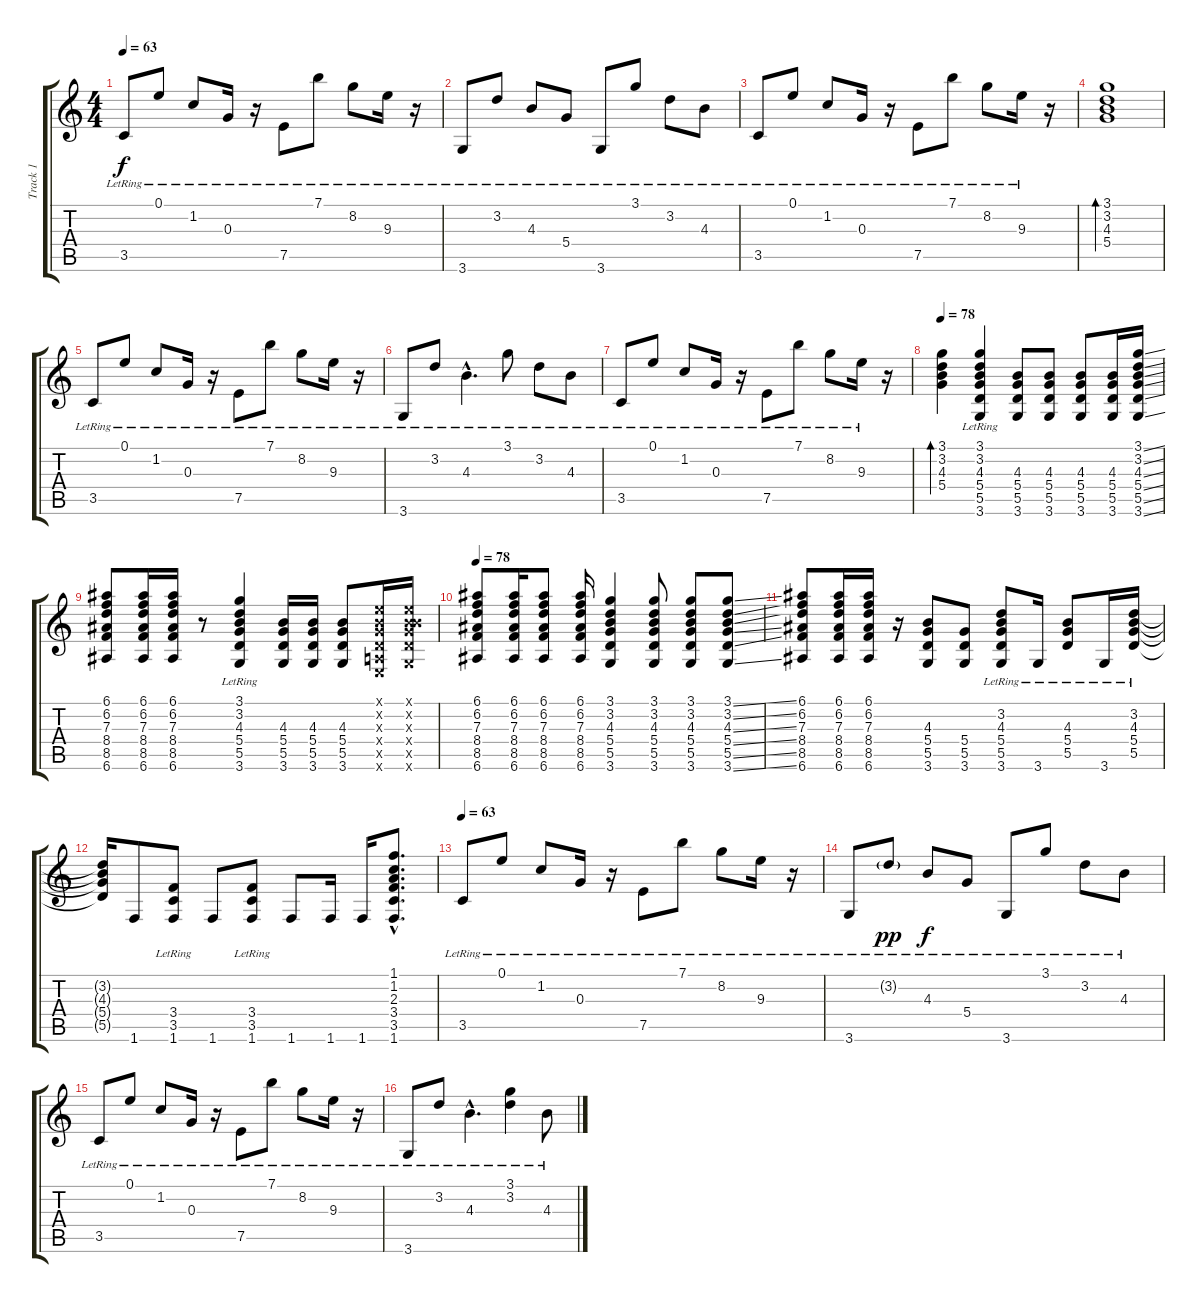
\track ("Track 1" "Track 1") {instrument electricguitarclean}
\staff {score tabs}
\tuning (E4 B3 G3 D3 A2 E2) {hide}
\ts (4 4)
\tempo 63
\clef g2
\ks c
3.5{lr}.8{dy f instrument electricguitarclean} 0.1{lr}.8 1.2{lr}.8 0.3{lr}.16 r.16 7.5{lr}.8 7.1{lr}.8 8.2{lr}.8 9.3{lr}.16 r.16 |
3.6{lr}.8 3.2{lr}.8 4.3{lr}.8 5.4{lr}.8 3.6{lr}.8 3.1{lr}.8 3.2{lr}.8 4.3{lr}.8 |
3.5{lr}.8 0.1{lr}.8 1.2{lr}.8 0.3{lr}.16 r.16 7.5{lr}.8 7.1{lr}.8 8.2{lr}.8 9.3{lr}.16 r.16 |
(3.1 3.2 4.3 5.4).1{bd 60} |
3.5{lr}.8 0.1{lr}.8 1.2{lr}.8 0.3{lr}.16 r.16 7.5{lr}.8 7.1{lr}.8 8.2{lr}.8 9.3{lr}.16 r.16 |
3.6{lr}.8 3.2{lr}.8 4.3{hac lr}.4{d} 3.1{lr}.8 3.2{lr}.8 4.3{lr}.8 |
3.5{lr}.8 0.1{lr}.8 1.2{lr}.8 0.3{lr}.16 r.16 7.5{lr}.8 7.1{lr}.8 8.2{lr}.8 9.3{lr}.16 r.16 |
\tempo 78
(3.1 3.2 4.3 5.4).4{bd 60} (3.1{lr} 3.2{lr} 4.3 5.4 5.5 3.6).4 (4.3 5.4 5.5 3.6).8 (4.3 5.4 5.5 3.6).8 (4.3 5.4 5.5 3.6).8 (4.3 5.4 5.5 3.6).16 (3.1{ss} 3.2{ss} 4.3{ss} 5.4{ss} 5.5{ss} 3.6{ss}).16 |
(6.1 6.2 7.3 8.4 8.5 6.6).8 (6.1 6.2 7.3 8.4 8.5 6.6).16 (6.1 6.2 7.3 8.4 8.5 6.6).16 r.8 (3.1{lr} 3.2{lr} 4.3 5.4 5.5 3.6).4 (4.3 5.4 5.5 3.6).16 (4.3 5.4 5.5 3.6).16 (4.3 5.4 5.5 3.6).8 (0.1{x} 0.2{x} 0.3{x} 0.4{x} 0.5{x} 0.6{x}).16 (0.1{x} 0.2{x} 4.3{x} 5.4{x} 5.5{x} 3.6{x}).16 |
\tempo 78
(6.1 6.2 7.3 8.4 8.5 6.6).8 (6.1 6.2 7.3 8.4 8.5 6.6).16 (6.1 6.2 7.3 8.4 8.5 6.6).8 (6.1 6.2 7.3 8.4 8.5 6.6).16 (3.1 3.2 4.3 5.4 5.5 3.6).4 (3.1 3.2 4.3 5.4 5.5 3.6).8 (3.1 3.2 4.3 5.4 5.5 3.6).8 (3.1{ss} 3.2{ss} 4.3{ss} 5.4{ss} 5.5{ss} 3.6{ss}).8 |
(6.1 6.2 7.3 8.4 8.5 6.6).8 (6.1 6.2 7.3 8.4 8.5 6.6).16 (6.1 6.2 7.3 8.4 8.5 6.6).16 r.16 (4.3 5.4 5.5 3.6).8 (5.4 5.5 3.6).8 (3.2{lr} 4.3{lr} 5.4{lr} 5.5{lr} 3.6).8 3.6{lr}.16 (4.3{lr} 5.4{lr} 5.5{lr}).8 3.6{lr}.16 (3.2{lr} 4.3{lr} 5.4{lr} 5.5{lr}).16 |
(3.2{t} 4.3{t} 5.4{t} 5.5{t}).16 1.6.8 (3.4{lr} 3.5{lr} 1.6).8 1.6.8 (3.4{lr} 3.5{lr} 1.6).8 1.6.8 1.6.16 1.6.16 (1.1{hac} 1.2{hac} 2.3{hac} 3.4{hac} 3.5{hac} 1.6{hac}).8{d} |
\tempo 63
3.5{lr}.8 0.1{lr}.8 1.2{lr}.8 0.3{lr}.16 r.16 7.5{lr}.8 7.1{lr}.8 8.2{lr}.8 9.3{lr}.16 r.16 |
3.6{lr}.8 3.2{g lr}.8{dy pp} 4.3{lr}.8{dy f} 5.4{lr}.8 3.6{lr}.8 3.1{lr}.8 3.2{lr}.8 4.3{lr}.8 |
3.5{lr}.8 0.1{lr}.8 1.2{lr}.8 0.3{lr}.16 r.16 7.5{lr}.8 7.1{lr}.8 8.2{lr}.8 9.3{lr}.16 r.16 |
3.6{lr}.8 3.2{lr}.8 4.3{hac lr}.4{d} (3.1{lr} 3.2).4 4.3{lr}.8
